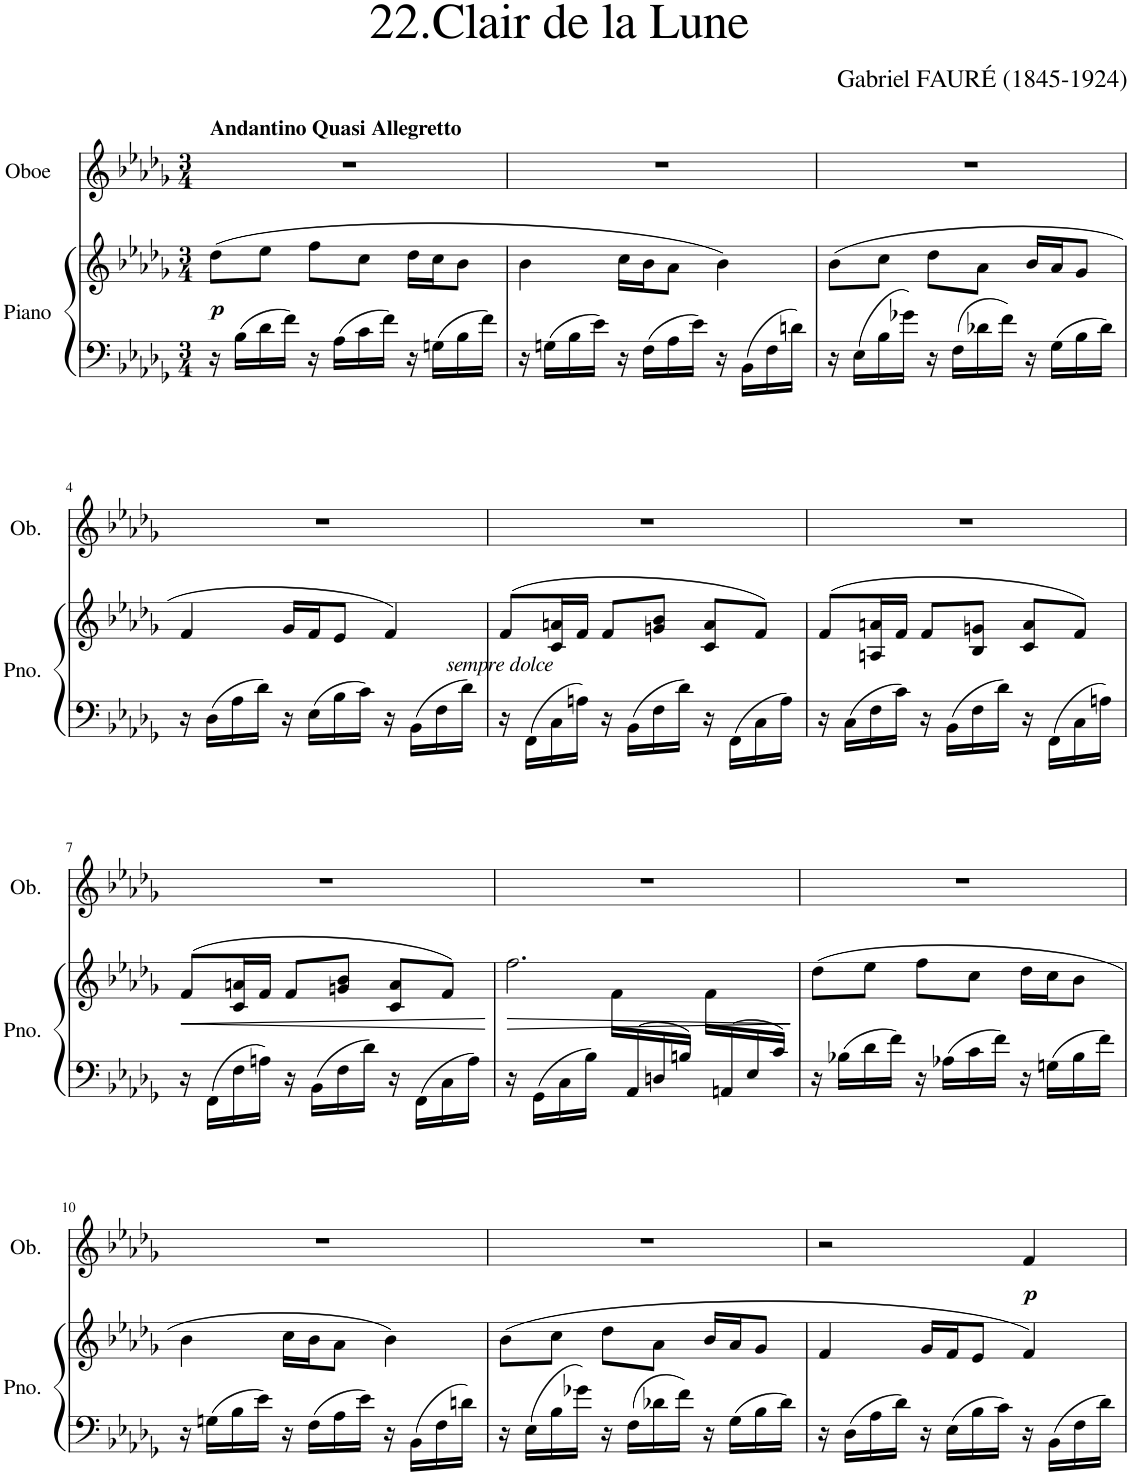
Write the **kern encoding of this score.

**kern	**kern	**dynam	**kern	**dynam
*part2	*part2	*part2	*part1	*part1
*staff3	*staff2	*staff2/3	*staff1	*staff1
*I"Piano	*	*	*I"Oboe	*
*I'Pno.	*	*	*I'Ob.	*
*clefF4	*clefG2	*	*clefG2	*
*k[b-e-a-d-g-]	*k[b-e-a-d-g-]	*	*k[b-e-a-d-g-]	*
*M3/4	*M3/4	*	*M3/4	*
=1	=1	=1	=1	=1
!	!	!	!LO:TX:a:B:t=Andantino Quasi Allegretto	!
!	!	!LO:DY:b	!	!
16r	(8dd-\L	p	2.r	.
16B-\LL	.	.	.	.
16d-\	8ee-\J	.	.	.
16f\JJ	.	.	.	.
16r	8ff\L	.	.	.
16A-\LL	.	.	.	.
16c\	8cc\J	.	.	.
16f\JJ	.	.	.	.
16r	16dd-\LL	.	.	.
16Gn\LL	16cc\J	.	.	.
16B-\	8b-\J	.	.	.
16f\JJ	.	.	.	.
=2	=2	=2	=2	=2
16r	4b-\	.	2.r	.
16Gn\LL	.	.	.	.
16B-\	.	.	.	.
16e-\JJ	.	.	.	.
16r	16cc\LL	.	.	.
16F\LL	16b-\J	.	.	.
16A-\	8a-\J	.	.	.
16e-\JJ	.	.	.	.
16r	4b-\)	.	.	.
16BB-\LL	.	.	.	.
16F\	.	.	.	.
16dn\JJ	.	.	.	.
=3	=3	=3	=3	=3
16r	(8b-\L	.	2.r	.
16E-\LL	.	.	.	.
16B-\	8cc\J	.	.	.
16g-X\JJ	.	.	.	.
16r	8dd-\L	.	.	.
16F\LL	.	.	.	.
16d-X\	8a-\J	.	.	.
16f\JJ	.	.	.	.
16r	16b-/LL	.	.	.
16G-\LL	16a-/J	.	.	.
16B-\	8g-/J	.	.	.
16d-\JJ	.	.	.	.
!!LO:LB:g=z
=4	=4	=4	=4	=4
16r	4f/	.	2.r	.
16D-\LL	.	.	.	.
16A-\	.	.	.	.
16d-\JJ	.	.	.	.
16r	16g-/LL	.	.	.
16E-\LL	16f/J	.	.	.
16B-\	8e-/J	.	.	.
16c\JJ	.	.	.	.
16r	4f/)	.	.	.
16BB-\LL	.	.	.	.
16F\	.	.	.	.
16d-\JJ	.	.	.	.
=5	=5	=5	=5	=5
!	!LO:TX:b:i:t=sempre dolce	!	!	!
16r	(>8f/L	.	2.r	.
16FF\LL	.	.	.	.
16C\	16c/ 16an/L	.	.	.
16An\JJ	16f/JJ	.	.	.
16r	8f/L	.	.	.
16BB-\LL	.	.	.	.
16F\	8gn/ 8b-/J	.	.	.
16d-\JJ	.	.	.	.
16r	8c/ 8a/L	.	.	.
16FF\LL	.	.	.	.
16C\	8f/J)	.	.	.
16A\JJ	.	.	.	.
=6	=6	=6	=6	=6
16r	(>8f/L	.	2.r	.
16C\LL	.	.	.	.
16F\	16An/ 16an/L	.	.	.
16c\JJ	16f/JJ	.	.	.
16r	8f/L	.	.	.
16BB-\LL	.	.	.	.
16F\	8B-/ 8gn/J	.	.	.
16d-\JJ	.	.	.	.
16r	8c/ 8a/L	.	.	.
16FF\LL	.	.	.	.
16C\	8f/J)	.	.	.
16An\JJ	.	.	.	.
!!LO:LB:g=z
=7	=7	=7	=7	=7
!	!	!LO:HP:b	!	!
16r	(>8f/L	<	2.r	.
16FF\LL	.	.	.	.
16F\	16c/ 16an/L	.	.	.
16An\JJ	16f/JJ	.	.	.
16r	8f/L	.	.	.
16BB-\LL	.	.	.	.
16F\	8gn/ 8b-/J	.	.	.
16d-\JJ	.	.	.	.
16r	8c/ 8a/L	.	.	.
16FF\LL	.	.	.	.
16C\	8f/J)	.	.	.
16A\JJ	.	.	.	.
.	.	[	.	.
=8	=8	=8	=8	=8
!	!	!LO:HP:b	!	!
*	*^	*	*	*
16r	2.ff\	4ryy	>	2.r	.
16GG-\LL	.	.	.	.	.
16C\	.	.	.	.	.
16B-\JJ	.	.	.	.	.
16ryy	.	16f\LL	.	.	.
16AA-/	.	8.ryy	.	.	.
16Dn/	.	.	.	.	.
16Bn/JJ	.	.	.	.	.
16ryy	.	16f\LL	.	.	.
16AAn/	.	8.ryy	.	.	.
16E-/	.	.	.	.	.
16c/JJ	.	.	.	.	.
*	*v	*v	*	*	*
.	.	]	.	.
=9	=9	=9	=9	=9
16r	(8dd-\L	.	2.r	.
16B-X\LL	.	.	.	.
16d-\	8ee-\J	.	.	.
16f\JJ	.	.	.	.
16r	8ff\L	.	.	.
16A-X\LL	.	.	.	.
16c\	8cc\J	.	.	.
16f\JJ	.	.	.	.
16r	16dd-\LL	.	.	.
16Gn\LL	16cc\J	.	.	.
16B-\	8b-\J	.	.	.
16f\JJ	.	.	.	.
!!LO:LB:g=z
=10	=10	=10	=10	=10
16r	4b-\	.	2.r	.
16Gn\LL	.	.	.	.
16B-\	.	.	.	.
16e-\JJ	.	.	.	.
16r	16cc\LL	.	.	.
16F\LL	16b-\J	.	.	.
16A-\	8a-\J	.	.	.
16e-\JJ	.	.	.	.
16r	4b-\)	.	.	.
16BB-\LL	.	.	.	.
16F\	.	.	.	.
16dn\JJ	.	.	.	.
=11	=11	=11	=11	=11
16r	(8b-\L	.	2.r	.
16E-\LL	.	.	.	.
16B-\	8cc\J	.	.	.
16g-X\JJ	.	.	.	.
16r	8dd-\L	.	.	.
16F\LL	.	.	.	.
16d-X\	8a-\J	.	.	.
16f\JJ	.	.	.	.
16r	16b-/LL	.	.	.
16G-\LL	16a-/J	.	.	.
16B-\	8g-/J	.	.	.
16d-\JJ	.	.	.	.
=12	=12	=12	=12	=12
16r	4f/	.	2r	.
16D-\LL	.	.	.	.
16A-\	.	.	.	.
16d-\JJ	.	.	.	.
16r	16g-/LL	.	.	.
16E-\LL	16f/J	.	.	.
16B-\	8e-/J	.	.	.
16c\JJ	.	.	.	.
!	!	!	!	!LO:DY:b
16r	4f/)	.	4f/	p
16BB-\LL	.	.	.	.
16F\	.	.	.	.
16d-\JJ	.	.	.	.
=	=	=	=	=
*-	*-	*-	*-	*-
